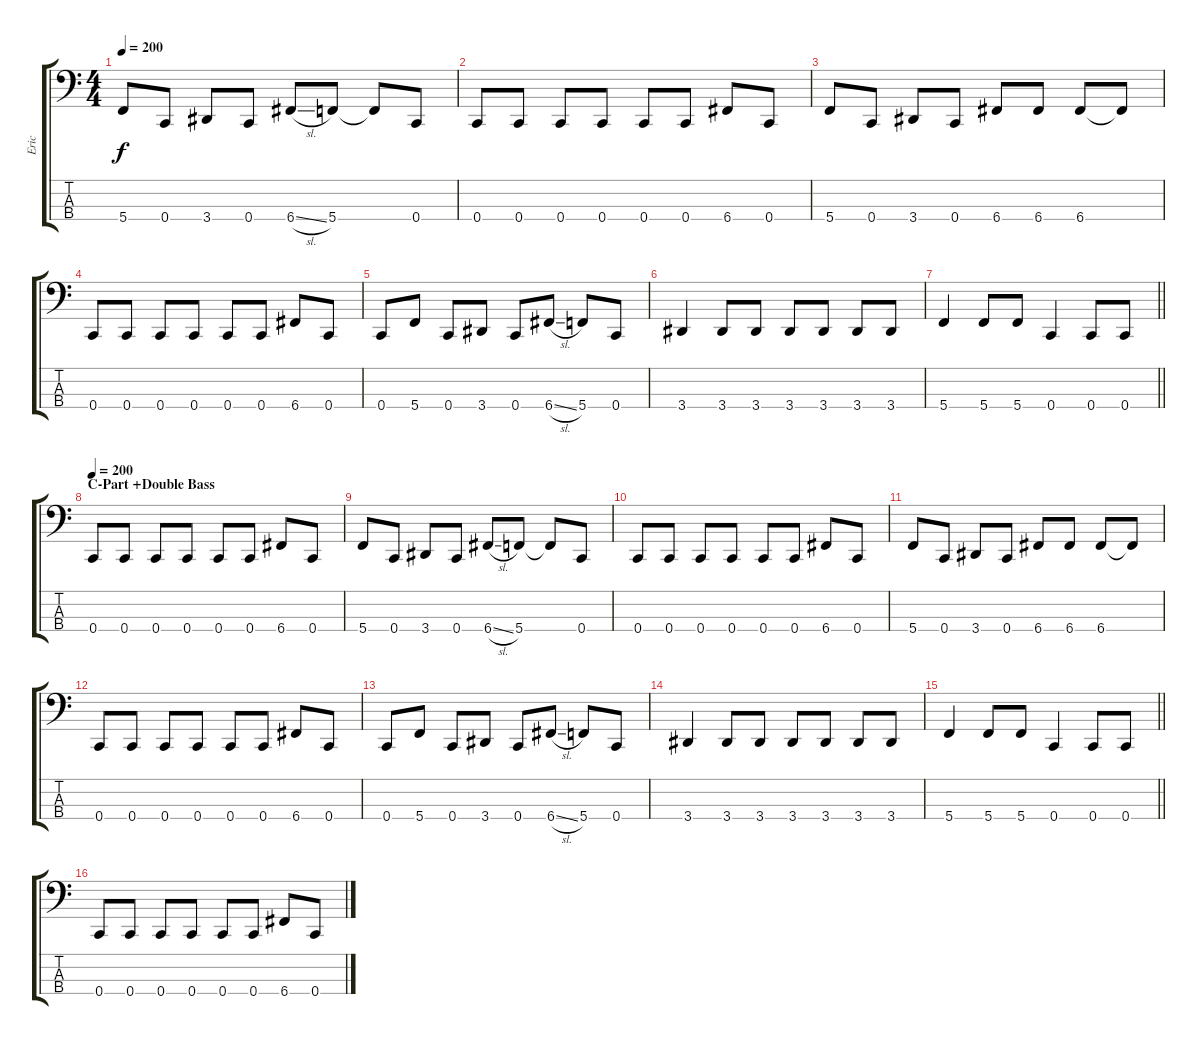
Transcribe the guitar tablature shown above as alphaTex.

\track ("Eric" "Eric") {instrument electricbassfinger}
\staff {score tabs}
\tuning (F2 C2 G1 C1) {hide}
\ts (4 4)
\tempo 200
\clef f4
\ks c
5.4.8{dy f} 0.4.8 3.4.8 0.4.8 6.4{sl}.8 5.4.8 5.4{t}.8 0.4.8 |
0.4.8 0.4.8 0.4.8 0.4.8 0.4.8 0.4.8 6.4.8 0.4.8 |
5.4.8 0.4.8 3.4.8 0.4.8 6.4.8 6.4.8 6.4.8 6.4{t}.8 |
0.4.8 0.4.8 0.4.8 0.4.8 0.4.8 0.4.8 6.4.8 0.4.8 |
0.4.8 5.4.8 0.4.8 3.4.8 0.4.8 6.4{sl}.8 5.4.8 0.4.8 |
3.4.4 3.4.8 3.4.8 3.4.8 3.4.8 3.4.8 3.4.8 |
\barLineRight lightlight
5.4.4 5.4.8 5.4.8 0.4.4 0.4.8 0.4.8 |
\section ("" "C-Part +Double Bass")
\tempo 200
0.4.8 0.4.8 0.4.8 0.4.8 0.4.8 0.4.8 6.4.8 0.4.8 |
5.4.8 0.4.8 3.4.8 0.4.8 6.4{sl}.8 5.4.8 5.4{t}.8 0.4.8 |
0.4.8 0.4.8 0.4.8 0.4.8 0.4.8 0.4.8 6.4.8 0.4.8 |
5.4.8 0.4.8 3.4.8 0.4.8 6.4.8 6.4.8 6.4.8 6.4{t}.8 |
0.4.8 0.4.8 0.4.8 0.4.8 0.4.8 0.4.8 6.4.8 0.4.8 |
0.4.8 5.4.8 0.4.8 3.4.8 0.4.8 6.4{sl}.8 5.4.8 0.4.8 |
3.4.4 3.4.8 3.4.8 3.4.8 3.4.8 3.4.8 3.4.8 |
\barLineRight lightlight
5.4.4 5.4.8 5.4.8 0.4.4 0.4.8 0.4.8 |
0.4.8 0.4.8 0.4.8 0.4.8 0.4.8 0.4.8 6.4.8 0.4.8
